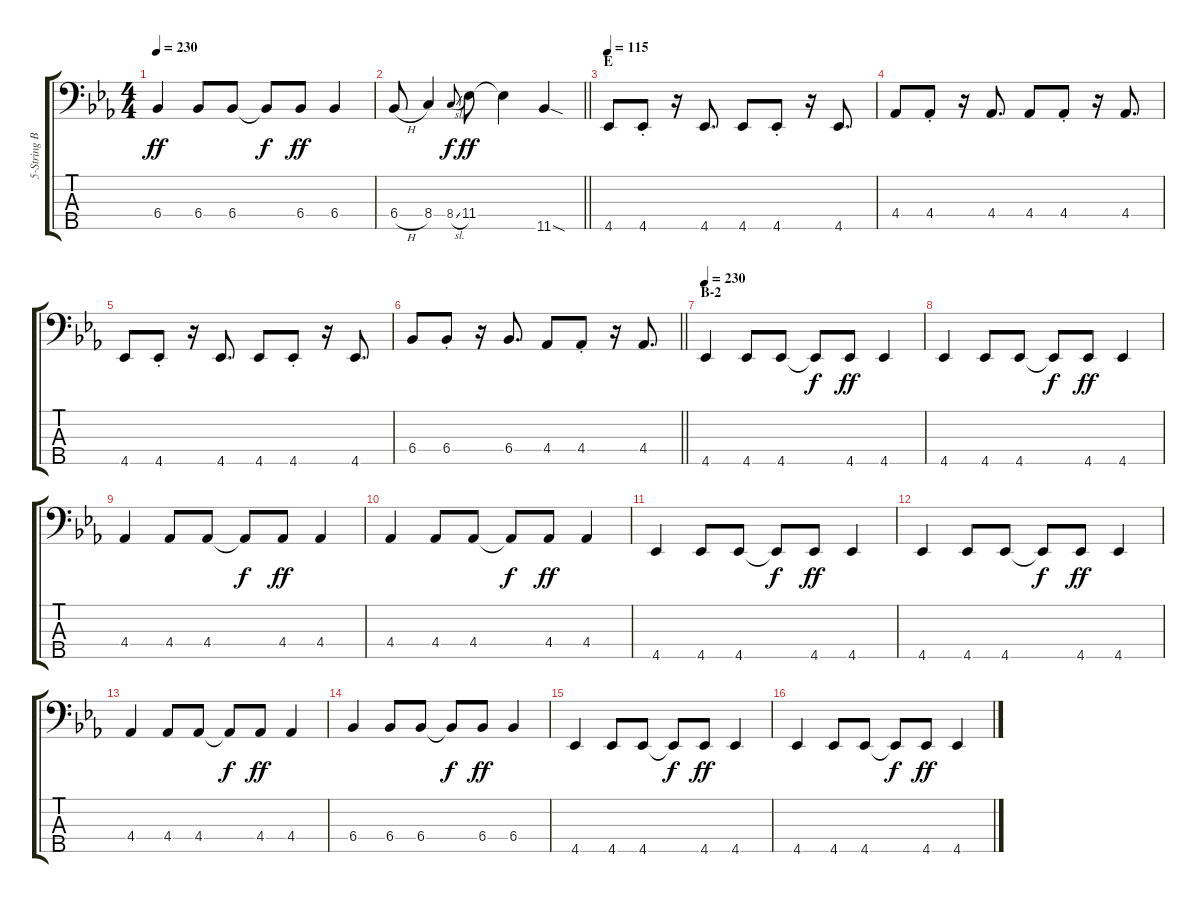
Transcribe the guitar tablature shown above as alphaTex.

\track ("5-String Bass" "5-String B") {instrument electricbasspick}
\staff {score tabs}
\tuning (G2 D2 A1 E1 B0) {hide}
\ts (4 4)
\tempo 230
\clef f4
\ks eb
6.4.4{dy ff} 6.4.8 6.4.8 6.4{t}.8{dy f} 6.4.8{dy ff} 6.4.4 |
\barLineRight lightlight
6.4{h}.8 8.4.4 8.4{sl}.8{gr onbeat dy f} 11.4.8{dy ff} 11.4{t}.4 11.5{sod}.4 |
\section ("" "E")
\tempo 115
4.5.8 4.5{st}.8 r.16 4.5.8{d} 4.5.8 4.5{st}.8 r.16 4.5.8{d} |
4.4.8 4.4{st}.8 r.16 4.4.8{d} 4.4.8 4.4{st}.8 r.16 4.4.8{d} |
4.5.8 4.5{st}.8 r.16 4.5.8{d} 4.5.8 4.5{st}.8 r.16 4.5.8{d} |
\barLineRight lightlight
6.4.8 6.4{st}.8 r.16 6.4.8{d} 4.4.8 4.4{st}.8 r.16 4.4.8{d} |
\section ("" "B-2")
\tempo 230
4.5.4 4.5.8 4.5.8 4.5{t}.8{dy f} 4.5.8{dy ff} 4.5.4 |
4.5.4 4.5.8 4.5.8 4.5{t}.8{dy f} 4.5.8{dy ff} 4.5.4 |
4.4.4 4.4.8 4.4.8 4.4{t}.8{dy f} 4.4.8{dy ff} 4.4.4 |
4.4.4 4.4.8 4.4.8 4.4{t}.8{dy f} 4.4.8{dy ff} 4.4.4 |
4.5.4 4.5.8 4.5.8 4.5{t}.8{dy f} 4.5.8{dy ff} 4.5.4 |
4.5.4 4.5.8 4.5.8 4.5{t}.8{dy f} 4.5.8{dy ff} 4.5.4 |
4.4.4 4.4.8 4.4.8 4.4{t}.8{dy f} 4.4.8{dy ff} 4.4.4 |
6.4.4 6.4.8 6.4.8 6.4{t}.8{dy f} 6.4.8{dy ff} 6.4.4 |
4.5.4 4.5.8 4.5.8 4.5{t}.8{dy f} 4.5.8{dy ff} 4.5.4 |
4.5.4 4.5.8 4.5.8 4.5{t}.8{dy f} 4.5.8{dy ff} 4.5.4
